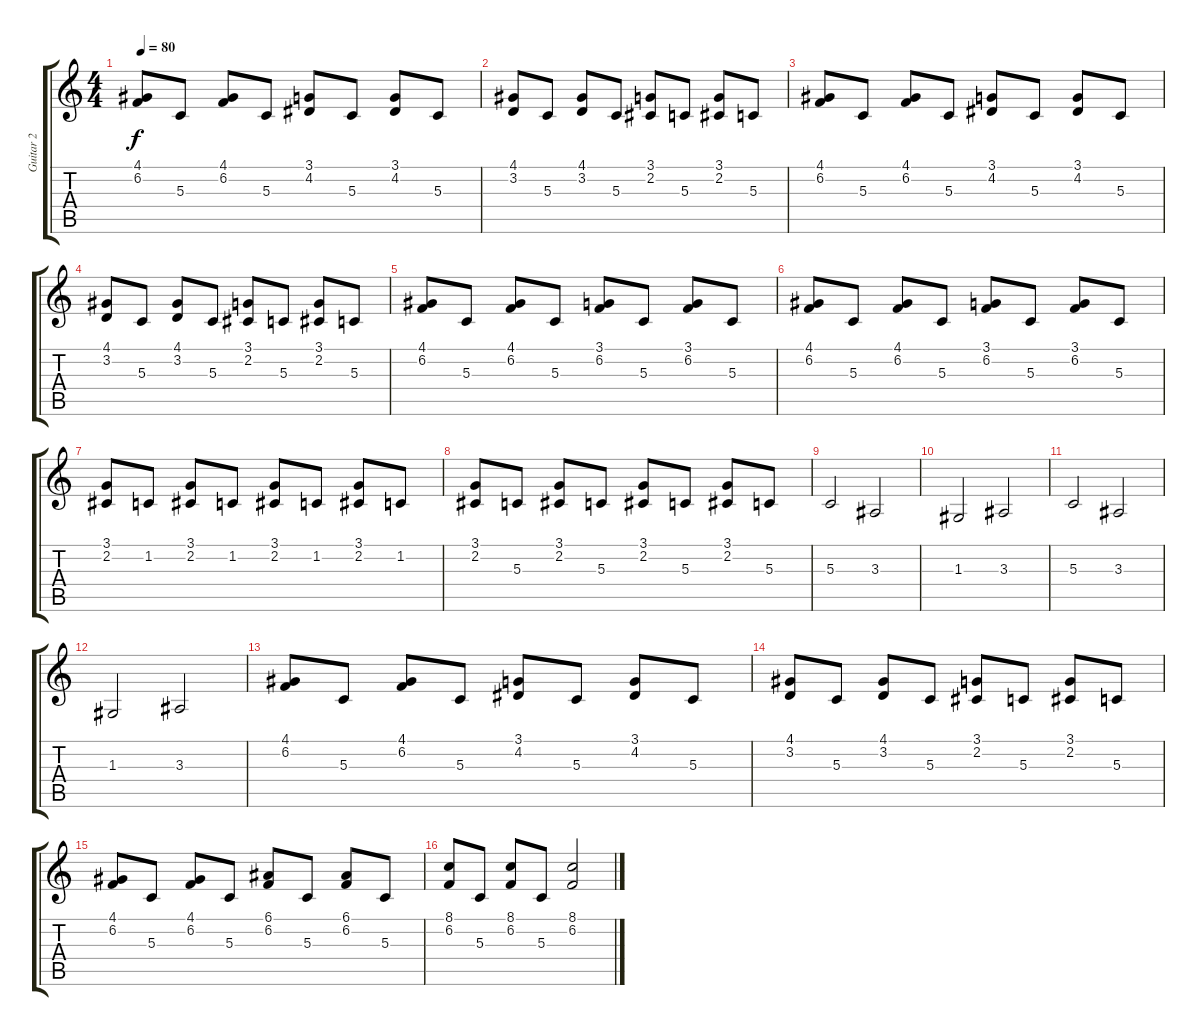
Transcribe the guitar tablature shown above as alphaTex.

\track ("Guitar 2" "Guitar 2") {instrument stringensemble2}
\staff {score tabs}
\tuning (E4 B3 G3 D3 A2 E2) {hide}
\ts (4 4)
\tempo 80
\clef g2
\ks c
(4.1 6.2).8{dy f} 5.3.8 (4.1 6.2).8 5.3.8 (3.1 4.2).8 5.3.8 (3.1 4.2).8 5.3.8 |
(4.1 3.2).8 5.3.8 (4.1 3.2).8 5.3.8 (3.1 2.2).8 5.3.8 (3.1 2.2).8 5.3.8 |
(4.1 6.2).8 5.3.8 (4.1 6.2).8 5.3.8 (3.1 4.2).8 5.3.8 (3.1 4.2).8 5.3.8 |
(4.1 3.2).8 5.3.8 (4.1 3.2).8 5.3.8 (3.1 2.2).8 5.3.8 (3.1 2.2).8 5.3.8 |
(4.1 6.2).8 5.3.8 (4.1 6.2).8 5.3.8 (3.1 6.2).8 5.3.8 (3.1 6.2).8 5.3.8 |
(4.1 6.2).8 5.3.8 (4.1 6.2).8 5.3.8 (3.1 6.2).8 5.3.8 (3.1 6.2).8 5.3.8 |
(3.1 2.2).8 1.2.8 (3.1 2.2).8 1.2.8 (3.1 2.2).8 1.2.8 (3.1 2.2).8 1.2.8 |
(3.1 2.2).8 5.3.8 (3.1 2.2).8 5.3.8 (3.1 2.2).8 5.3.8 (3.1 2.2).8 5.3.8 |
5.3.2 3.3.2 |
1.3.2 3.3.2 |
5.3.2 3.3.2 |
1.3.2 3.3.2 |
(4.1 6.2).8 5.3.8 (4.1 6.2).8 5.3.8 (3.1 4.2).8 5.3.8 (3.1 4.2).8 5.3.8 |
(4.1 3.2).8 5.3.8 (4.1 3.2).8 5.3.8 (3.1 2.2).8 5.3.8 (3.1 2.2).8 5.3.8 |
(4.1 6.2).8 5.3.8 (4.1 6.2).8 5.3.8 (6.1 6.2).8 5.3.8 (6.1 6.2).8 5.3.8 |
(8.1 6.2).8 5.3.8 (8.1 6.2).8 5.3.8 (8.1 6.2).2
